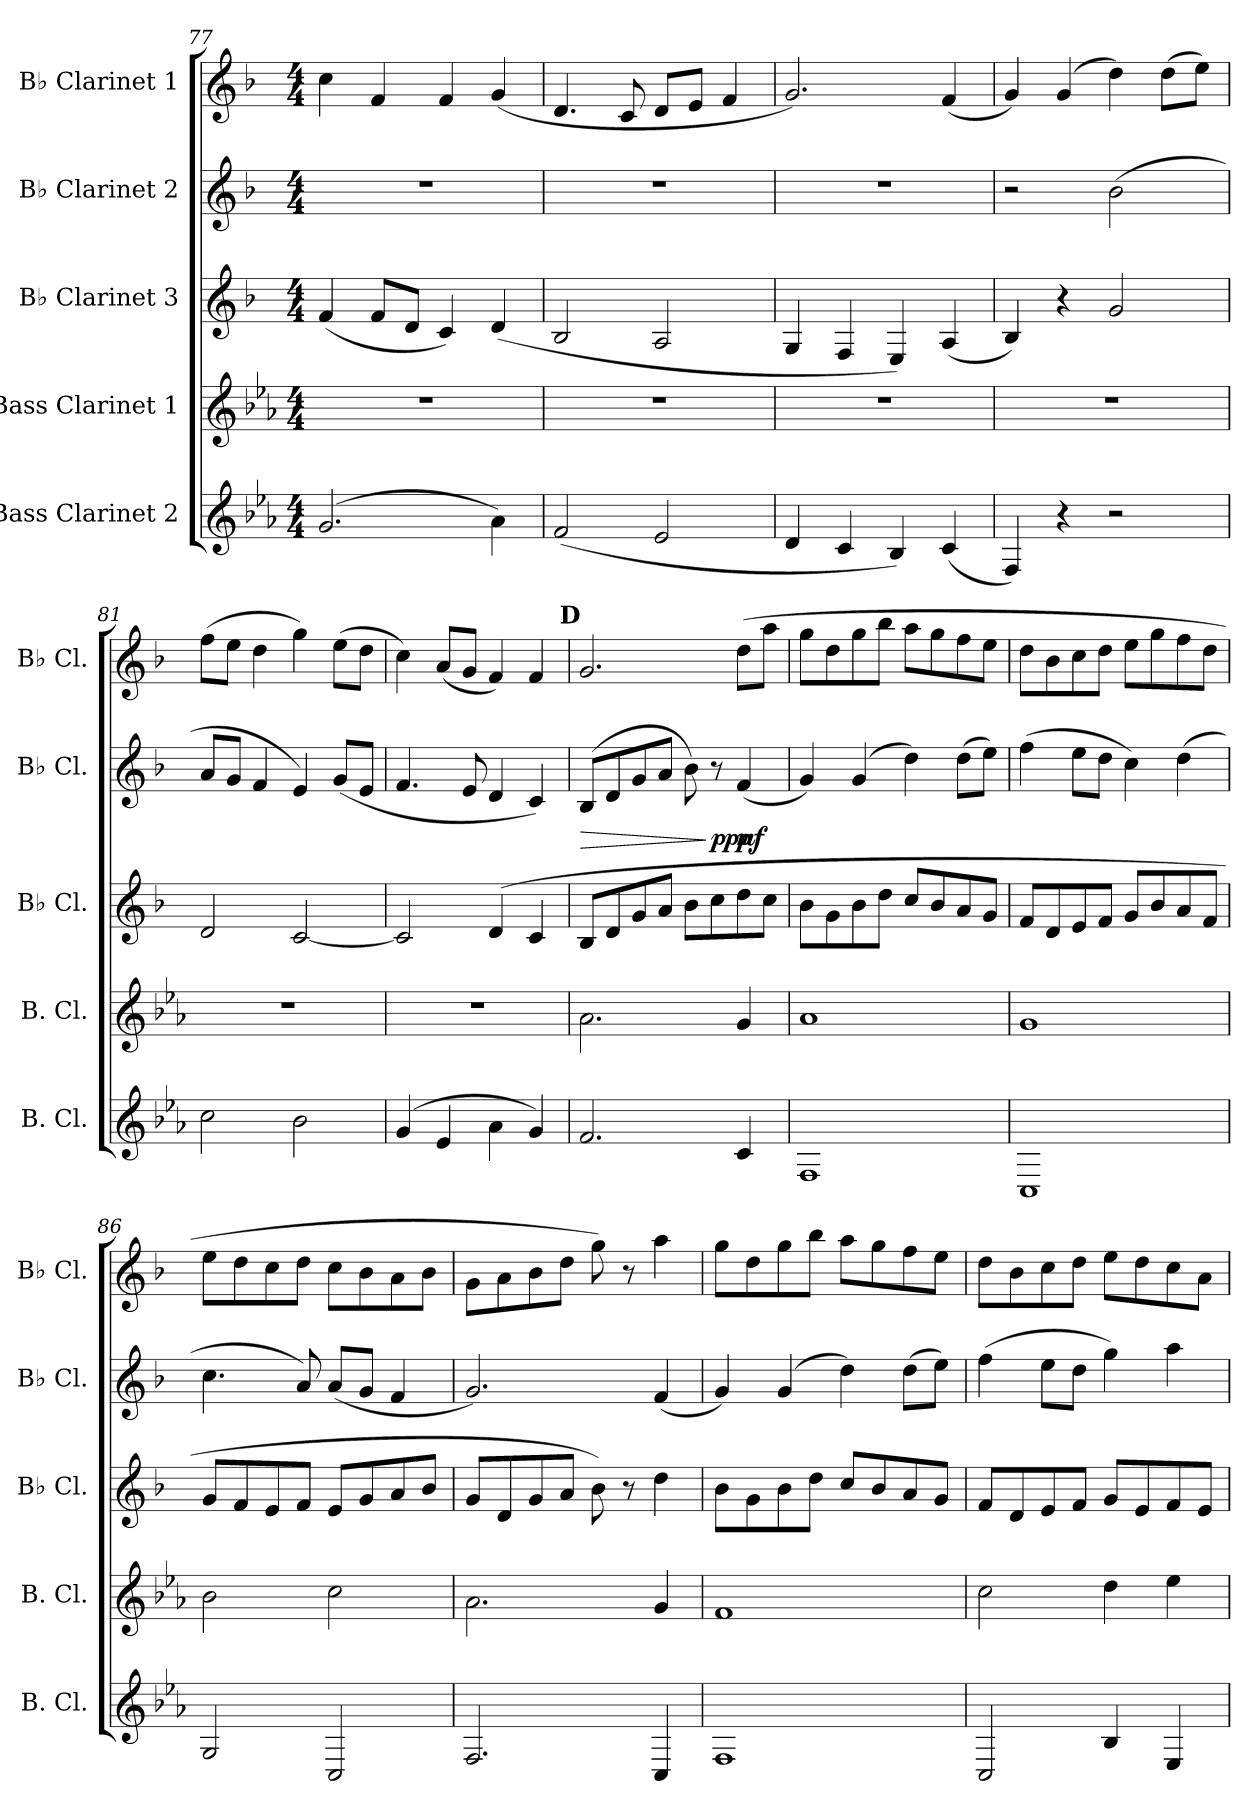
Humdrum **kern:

**kern	**kern	**kern	**kern	**dynam	**kern
*part5	*part4	*part3	*part2	*part2	*part1
*staff5	*staff4	*staff3	*staff2	*staff2	*staff1
*I"Bass Clarinet 2	*I"Bass Clarinet 1	*I"B♭ Clarinet 3	*I"B♭ Clarinet 2	*	*I"B♭ Clarinet 1
*I'B. Cl.	*I'B. Cl.	*I'B♭ Cl.	*I'B♭ Cl.	*	*I'B♭ Cl.
*clefG2	*clefG2	*clefG2	*clefG2	*	*clefG2
*ITrd8c14	*ITrd8c14	*ITrd1c2	*ITrd1c2	*	*ITrd1c2
*k[b-e-a-]	*k[b-e-a-]	*k[b-e-a-]	*k[b-e-a-]	*	*k[b-e-a-]
*M4/4	*M4/4	*M4/4	*M4/4	*	*M4/4
=77	=77	=77	=77	=77	=77
(>2.G/	1r	(<4e-/	1r	.	4b-\
.	.	8e-/L	.	.	4e-/
.	.	8c/J	.	.	.
.	.	4B-/)	.	.	4e-/
4A-\)	.	(>4c/	.	.	(>4f/
=78	=78	=78	=78	=78	=78
(>2F/	1r	2A-/	1r	.	4.c/
.	.	.	.	.	8B-/
2E-/	.	2G/	.	.	8c/L
.	.	.	.	.	8d/J
.	.	.	.	.	4e-/
=79	=79	=79	=79	=79	=79
4D/	1r	4F/	1r	.	2.f/)
4C/	.	4E-/	.	.	.
4BB-/)	.	4D/)	.	.	.
(<4C/	.	(<4G/	.	.	(<4e-/
=80	=80	=80	=80	=80	=80
4FF/)	1r	4A-/)	2r	.	4f/)
4r	.	4r	.	.	(>4f/
2r	.	2f/	(>2a-\	.	4cc\)
.	.	.	.	.	(>8cc\L
.	.	.	.	.	8dd\J)
=81	=81	=81	=81	=81	=81
2c\	1r	2c/	8g/L	.	(>8ee-\L
.	.	.	8f/J	.	8dd\J
.	.	.	4e-/	.	4cc\
2B-\	.	[2B-/	4d/)	.	4ff\)
.	.	.	(<8f/L	.	(>8dd\L
.	.	.	8d/J	.	8cc\J
=82	=82	=82	=82	=82	=82
(>4G/	1r	2B-/]	4.e-/	.	4b-\)
4E-/	.	.	.	.	(<8g/L
.	.	.	8d/	.	8f/J
4A-\	.	(>4c/	4c/	.	4e-/)
4G/)	.	4B-/	4B-/)	.	4e-/
!!LO:PB:g=z
!!LO:REH:place=s1:a:B:enc=none:fs=14:t=D
=83	=83	=83	=83	=83	=83
!	!	!	!	!LO:HP:b	!
2.F/	2.A-\	8A-/L	(>8A-/L	>	2.f/
.	.	8c/	8c/	.	.
.	.	8f/	8f/	.	.
.	.	8g/J	8g/J	.	.
.	.	8a-\L	8a-\)	.	.
!	!	!	!	!LO:DY:n=1:b	!
.	.	8b-\	8r	] ppp	.
!	!	!	!	!LO:DY:n=2:b	!
4C/	4G/	8cc\	(<4e-/	mf	(>8cc\L
.	.	8b-\J	.	.	8gg\J
=84	=84	=84	=84	=84	=84
1FF	1A-	8a-\L	4f/)	.	8ff\L
.	.	8f\	.	.	8cc\
.	.	8a-\	(>4f/	.	8ff\
.	.	8cc\J	.	.	8aa-\J
.	.	8b-/L	4cc\)	.	8gg\L
.	.	8a-/	.	.	8ff\
.	.	8g/	(>8cc\L	.	8ee-\
.	.	8f/J	8dd\J)	.	8dd\J
=85	=85	=85	=85	=85	=85
1CC	1G	8e-/L	(>4ee-\	.	8cc\L
.	.	8c/	.	.	8a-\
.	.	8d/	8dd\L	.	8b-\
.	.	8e-/J	8cc\J	.	8cc\J
.	.	8f/L	4b-\)	.	8dd\L
.	.	8a-/	.	.	8ff\
.	.	8g/	(>4cc\	.	8ee-\
.	.	8e-/J	.	.	8cc\J
=86	=86	=86	=86	=86	=86
2GG/	2B-\	8f/L	4.b-\	.	8dd\L
.	.	8e-/	.	.	8cc\
.	.	8d/	.	.	8b-\
.	.	8e-/J	8g/)	.	8cc\J
2CC/	2c\	8d/L	(<8g/L	.	8b-\L
.	.	8f/	8f/J	.	8a-\
.	.	8g/	4e-/	.	8g\
.	.	8a-/J	.	.	8a-\J
=87	=87	=87	=87	=87	=87
2.FF/	2.A-\	8f/L	2.f/)	.	8f\L
.	.	8c/	.	.	8g\
.	.	8f/	.	.	8a-\
.	.	8g/J	.	.	8cc\J
.	.	8a-\)	.	.	8ff\)
.	.	8r	.	.	8r
4CC/	4G/	4cc\	(<4e-/	.	4gg\
!!LO:LB:g=z
=88	=88	=88	=88	=88	=88
1FF	1F	8a-\L	4f/)	.	8ff\L
.	.	8f\	.	.	8cc\
.	.	8a-\	(>4f/	.	8ff\
.	.	8cc\J	.	.	8aa-\J
.	.	8b-/L	4cc\)	.	8gg\L
.	.	8a-/	.	.	8ff\
.	.	8g/	(>8cc\L	.	8ee-\
.	.	8f/J	8dd\J)	.	8dd\J
=89	=89	=89	=89	=89	=89
2CC/	2c\	8e-/L	(>4ee-\	.	8cc\L
.	.	8c/	.	.	8a-\
.	.	8d/	8dd\L	.	8b-\
.	.	8e-/J	8cc\J	.	8cc\J
4BB-/	4d\	8f/L	4ff\)	.	8dd\L
.	.	8d/	.	.	8cc\
4EE-/	4e-\	8e-/	4gg\	.	8b-\
.	.	8d/J	.	.	8g\J
=	=	=	=	=	=
*-	*-	*-	*-	*-	*-
